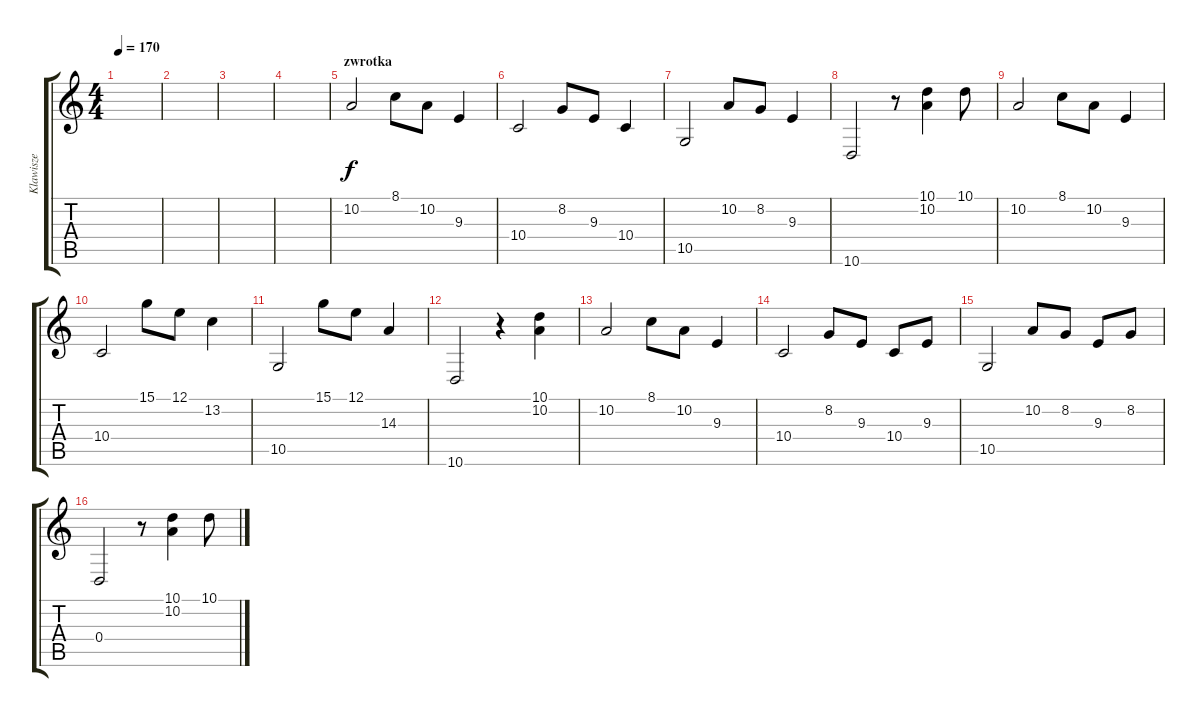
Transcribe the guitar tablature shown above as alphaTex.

\track ("Klawisze" "Klawisze") {instrument acousticgrandpiano}
\staff {score tabs}
\tuning (E4 B3 G3 D3 A2 E2) {hide}
\ts (4 4)
\tempo 170
\clef g2
\ks c
|
|
|
|
\section ("" "zwrotka")
10.2.2 8.1.8 10.2.8 9.3.4 |
10.4.2 8.2.8 9.3.8 10.4.4 |
10.5.2 10.2.8 8.2.8 9.3.4 |
10.6.2 r.8 (10.1 10.2).4 10.1.8 |
10.2.2 8.1.8 10.2.8 9.3.4 |
10.4.2 15.1.8 12.1.8 13.2.4 |
10.5.2 15.1.8 12.1.8 14.3.4 |
10.6.2 r.4 (10.1 10.2).4 |
10.2.2 8.1.8 10.2.8 9.3.4 |
10.4.2 8.2.8 9.3.8 10.4.8 9.3.8 |
10.5.2 10.2.8 8.2.8 9.3.8 8.2.8 |
0.4.2 r.8 (10.1 10.2).4 10.1.8
